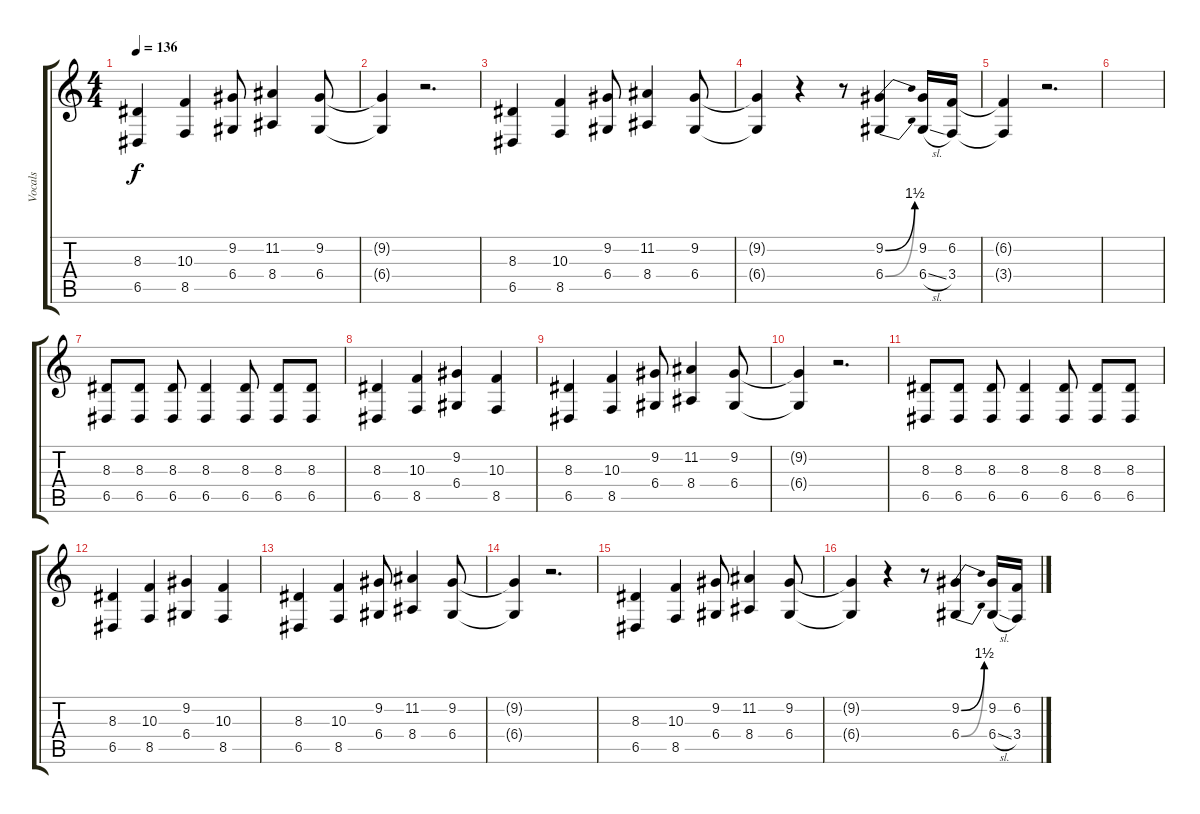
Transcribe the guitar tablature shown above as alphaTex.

\track ("Vocals" "Vocals") {instrument lead6voice}
\staff {score tabs}
\tuning (E4 B3 G3 D3 A2 E2) {hide}
\ts (4 4)
\tempo 136
\clef g2
\ks c
(8.3 6.5).4{dy f} (10.3 8.5).4 (9.2 6.4).8 (11.2 8.4).4 (9.2 6.4).8 |
(9.2{t} 6.4{t}).4 r.2{d} |
(8.3 6.5).4 (10.3 8.5).4 (9.2 6.4).8 (11.2 8.4).4 (9.2 6.4).8 |
(9.2{t} 6.4{t}).4 r.4 r.8 (9.2{be (bend 0 0 60 6)} 6.4{be (bend 0 0 60 6)}).4 (9.2 6.4{sl}).16 (6.2 3.4).16 |
(6.2{t} 3.4{t}).4 r.2{d} |
|
(8.3 6.5).8 (8.3 6.5).8 (8.3 6.5).8 (8.3 6.5).4 (8.3 6.5).8 (8.3 6.5).8 (8.3 6.5).8 |
(8.3 6.5).4 (10.3 8.5).4 (9.2 6.4).4 (10.3 8.5).4 |
(8.3 6.5).4 (10.3 8.5).4 (9.2 6.4).8 (11.2 8.4).4 (9.2 6.4).8 |
(9.2{t} 6.4{t}).4 r.2{d} |
(8.3 6.5).8 (8.3 6.5).8 (8.3 6.5).8 (8.3 6.5).4 (8.3 6.5).8 (8.3 6.5).8 (8.3 6.5).8 |
(8.3 6.5).4 (10.3 8.5).4 (9.2 6.4).4 (10.3 8.5).4 |
(8.3 6.5).4 (10.3 8.5).4 (9.2 6.4).8 (11.2 8.4).4 (9.2 6.4).8 |
(9.2{t} 6.4{t}).4 r.2{d} |
(8.3 6.5).4 (10.3 8.5).4 (9.2 6.4).8 (11.2 8.4).4 (9.2 6.4).8 |
(9.2{t} 6.4{t}).4 r.4 r.8 (9.2{be (bend 0 0 60 6)} 6.4{be (bend 0 0 60 6)}).4 (9.2 6.4{sl}).16 (6.2 3.4).16
